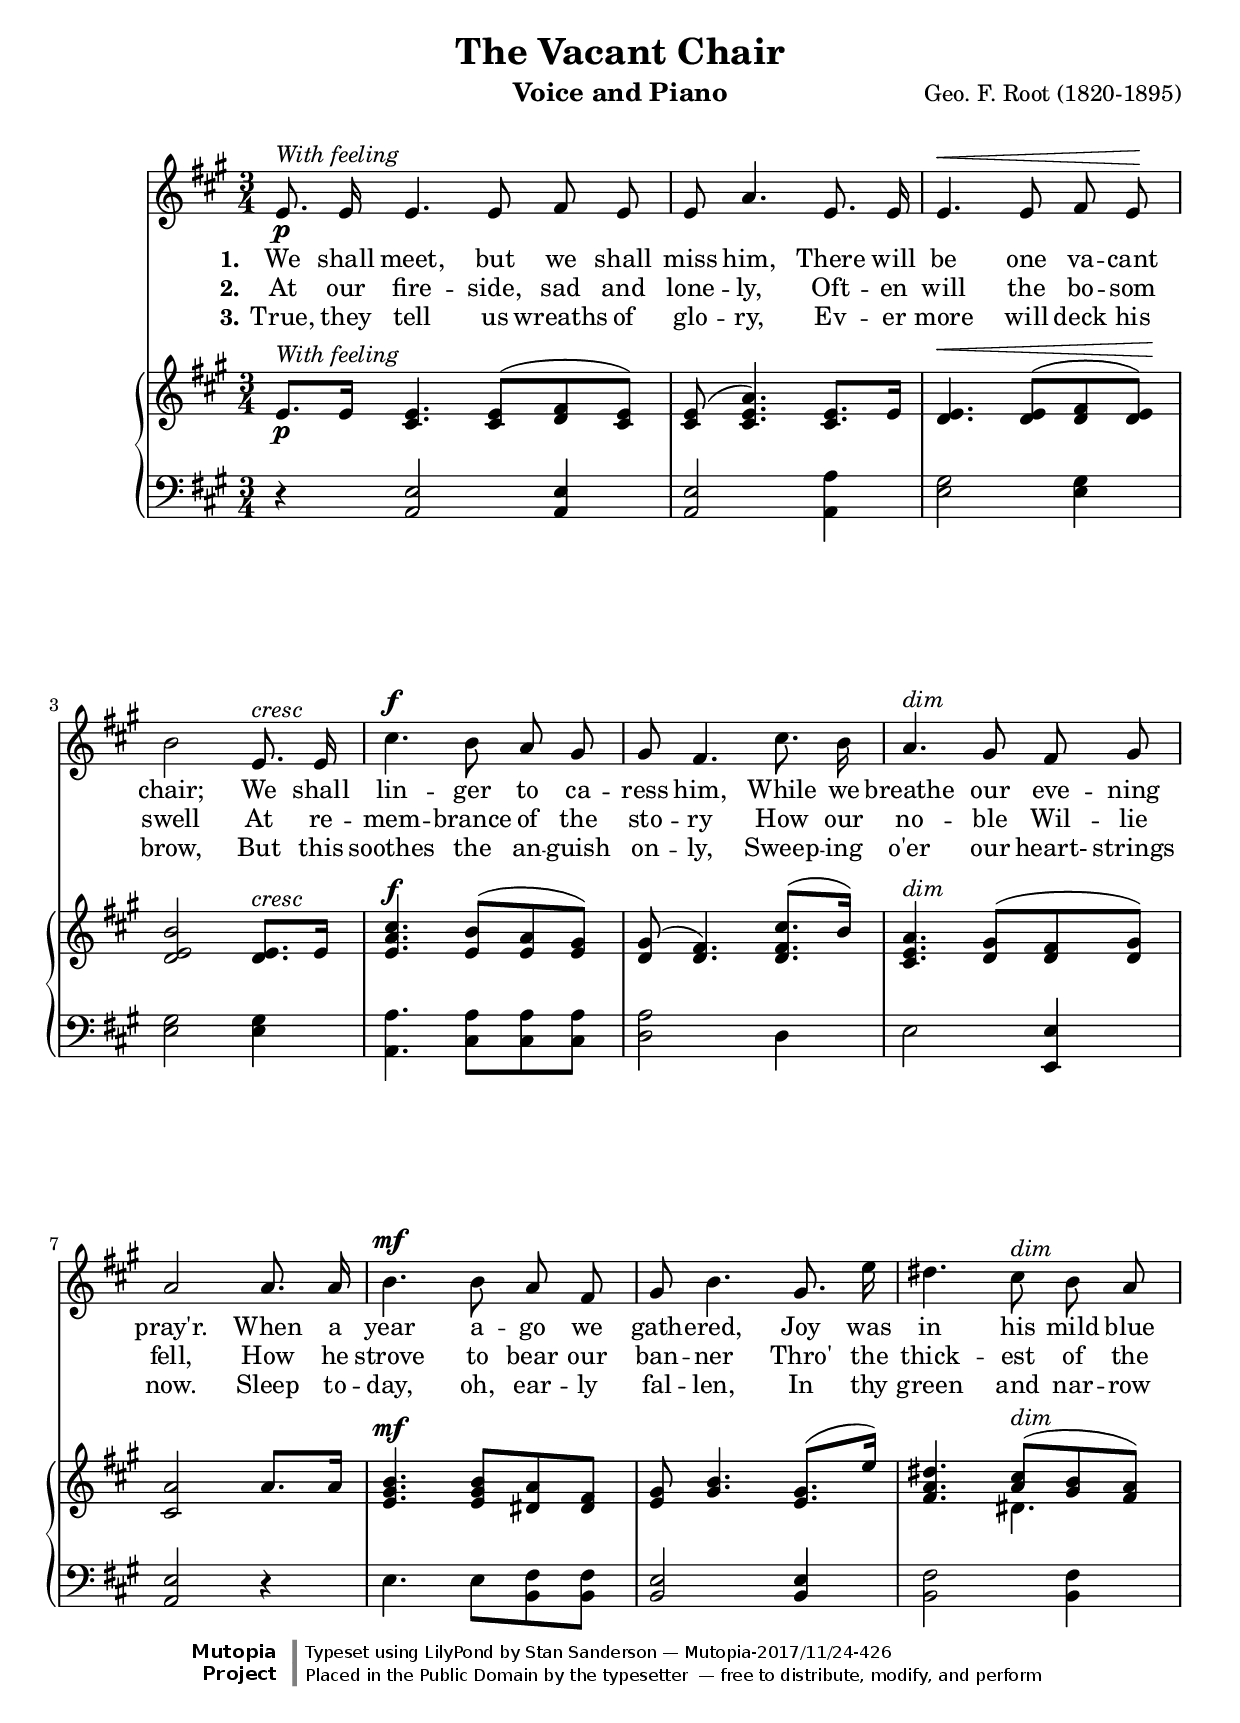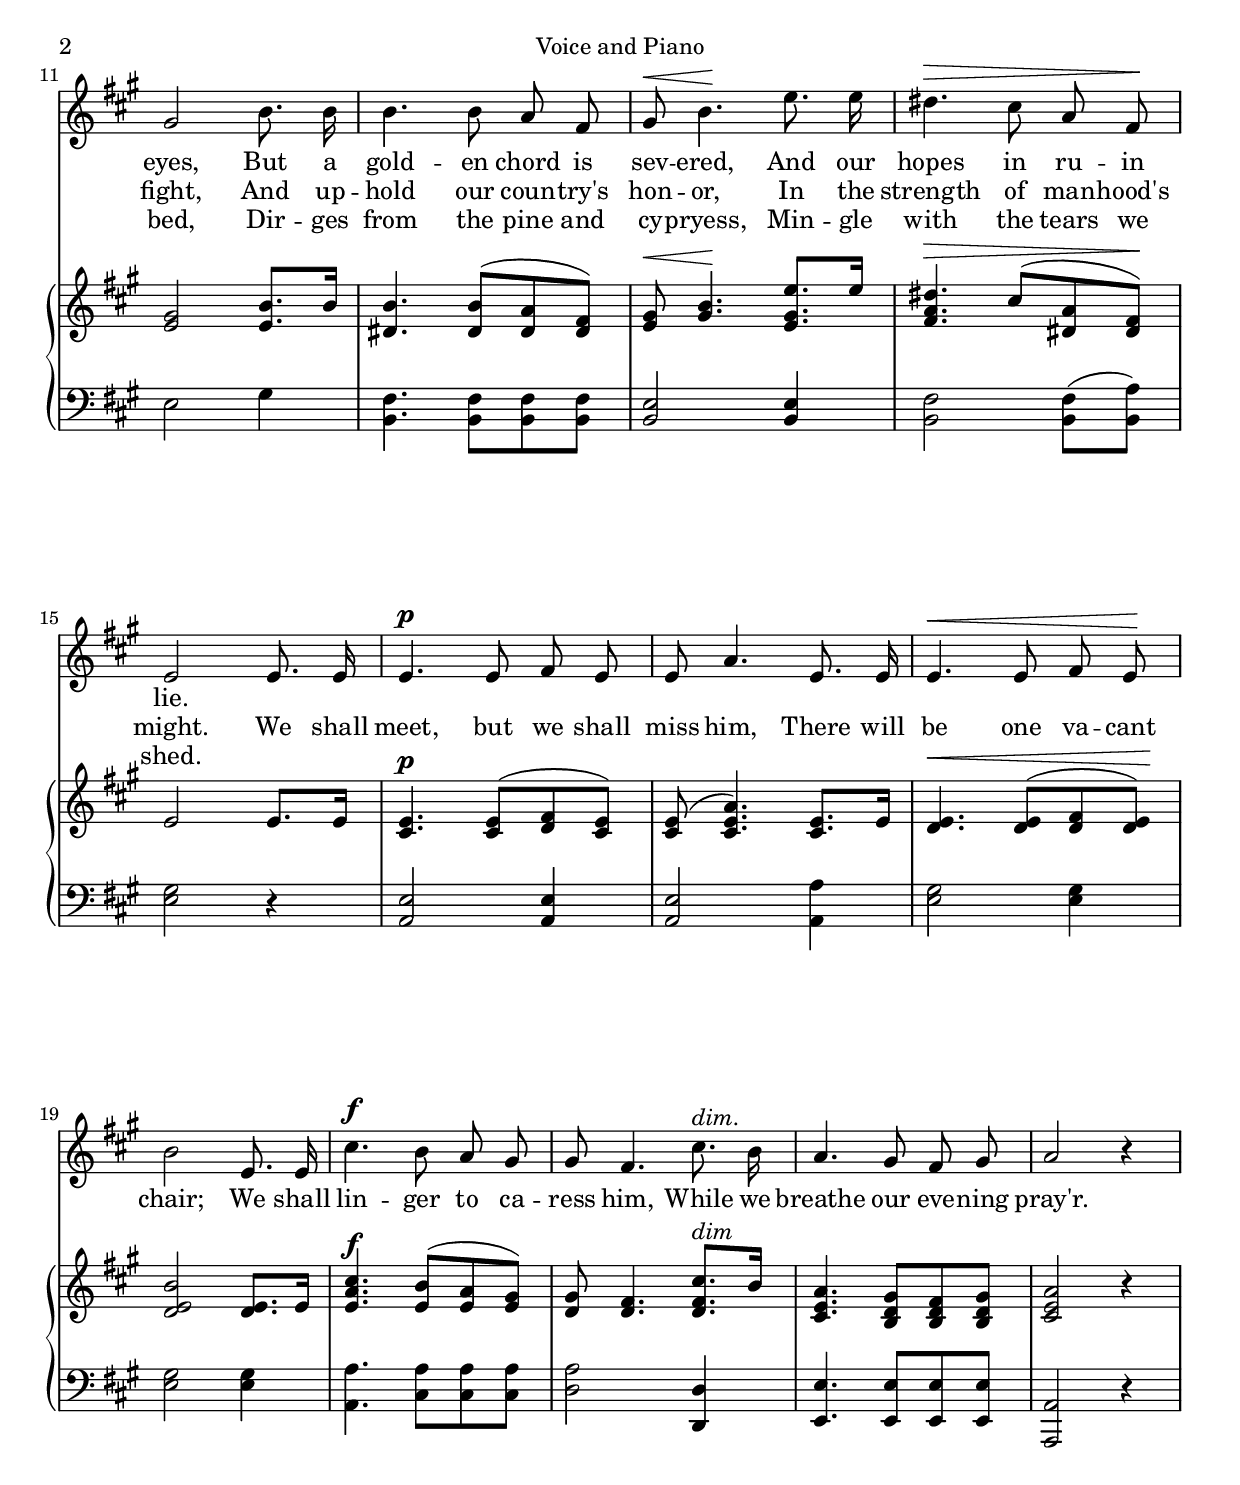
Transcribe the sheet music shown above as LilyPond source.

\include "english.ly"
\version "2.18.2"
%#(set-global-staff-size 17)

\header {
  title = "The Vacant Chair"
  composer = "Geo. F. Root (1820-1895)"
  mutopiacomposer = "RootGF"
  instrument = "Voice and Piano"
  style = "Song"
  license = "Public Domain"
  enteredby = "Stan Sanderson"
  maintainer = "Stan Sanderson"
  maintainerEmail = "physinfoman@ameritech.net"
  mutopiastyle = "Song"
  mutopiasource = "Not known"

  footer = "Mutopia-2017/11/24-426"
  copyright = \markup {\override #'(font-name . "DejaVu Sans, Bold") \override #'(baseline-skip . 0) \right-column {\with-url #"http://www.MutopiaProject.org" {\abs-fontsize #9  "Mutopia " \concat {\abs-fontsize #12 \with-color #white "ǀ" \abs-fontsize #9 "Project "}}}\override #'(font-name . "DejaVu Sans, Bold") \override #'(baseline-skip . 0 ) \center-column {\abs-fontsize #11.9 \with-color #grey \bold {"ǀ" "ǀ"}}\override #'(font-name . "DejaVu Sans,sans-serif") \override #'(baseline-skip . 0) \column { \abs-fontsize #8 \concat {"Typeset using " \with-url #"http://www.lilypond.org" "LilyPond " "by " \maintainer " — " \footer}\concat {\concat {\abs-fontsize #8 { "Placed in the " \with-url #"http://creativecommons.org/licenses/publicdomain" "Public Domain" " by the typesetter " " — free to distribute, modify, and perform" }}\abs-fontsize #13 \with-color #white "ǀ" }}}
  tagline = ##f
}

\paper {
  % add space between composer/opus markup and first staff
  markup-system-spacing #'padding = #4
  % add a little space between composer and opus
  markup-markup-spacing #'padding = #1.2
  top-margin = 8\mm
  bottom-margin = 8\mm
}

melody =  \relative c'' {
	\key a\major \time 3/4 \partial 1
  e,8.\p^\markup { \italic "With feeling" } e16 e4. e8 fs e  e a4. e8. e16 |
  e4.^\< e8 fs e\! | b'2 e,8.^\markup { \italic cresc } e16 | cs'4.^\f b8 a gs |
  gs fs4. cs'8. b16 | a4.^\markup { \italic dim } gs8 fs gs | a2 a8. a16 |
  b4.^\mf b8 a fs | gs b4. gs8. e'16 | ds4. cs8^\markup { \italic dim } b a |
  gs2 b8. b16 | b4. b8 a fs | gs^\< b4.\! e8. e16 |
  ds4.^\> cs8 a fs\! | e2 e8. e16 |
  e4.^\p e8 fs e | e a4. e8. e16 |
  e4.^\< e8 fs e\! | b'2 e,8. e16 | cs'4.^\f b8 a gs |
  gs fs4. cs'8.^\markup { \italic dim. } b16 | a4. gs8 fs gs | a2 r4 |
}

textA = \lyricmode {
  We shall meet, but we shall miss him, There will be one va -- cant chair;
  We shall lin -- ger to ca -- ress him, While we breathe our eve -- ning pray'r.
  When a year a -- go we gath -- ered, Joy was in his mild blue eyes, But a gold -- en
  chord is sev -- ered, And our hopes in ru -- in lie.
}

textB = \lyricmode {
	At our fire -- side, sad and lone -- ly, Oft -- en will the bo -- som
	swell At re -- mem -- brance of the sto -- ry How our no -- ble Wil -- lie
	fell, How he strove to bear our ban -- ner Thro' the thick -- est of the
	fight, And up -- hold our coun -- try's hon -- or, In the strength
	of man -- hood's might. We shall meet, but we shall miss him,
	There will be one va -- cant chair; We shall lin -- ger to ca -- ress him,
	While we breathe our eve -- ning pray'r.
}

textC = \lyricmode {
	True, they tell us wreaths of glo -- ry, Ev -- er more will deck his brow,
	But this soothes the an -- guish on -- ly, Sweep -- ing o'er our heart-
	strings now. Sleep to -- day, oh, ear -- ly fal -- len, In thy green and
	nar -- row bed, Dir -- ges from the pine and cy -- pryess, Min -- gle with
	the tears we shed.
}

upper = \relative c'' {
	\key a\major \time 3/4 \partial 1
  e,8.\p^\markup { \italic "With feeling" } e16  <e cs>4. \slurUp <e cs>8[( <fs d> <e cs>])
   <e cs>8( <a e cs>4.) <e cs>8. e16 |
	<e d>4.^\< <e d>8[( <fs d> <e d>])\! <d e b'>2 <d e>8.^\markup { \italic cresc } e16
	<e a cs>4.^\f <e b'>8[( <e a> <e gs>]) | <d gs>( <d fs>4.) <d fs cs'>8.( b'16) |
	<cs, e a>4.^\markup { \italic dim } <d gs>8[( <d fs> <d gs>]) | <cs a'>2 a'8. a16 |
	<e gs b>4.^\mf <e gs b>8[ <ds a'> <ds fs>] | <e gs> <gs b>4. <e gs>8.( e'16) |
	<fs, a ds>4. << { \slurUp <a cs>8[(^\markup { \italic dim } <gs b> <fs a>]) } \\ { ds4. } >> | <e gs>2 <e b'>8. b'16 |
	<ds, b'>4. <ds b'>8[( <ds a'> <ds fs>]) | <e gs>8^\< <gs b>4.\! \stemUp <e gs e'>8. e'16 |
	<ds a fs>4.^\> cs8[( <a ds,> <fs ds>])\! | e2 e8. e16 |
	<e cs>4.^\p \slurUp <e cs>8[( <fs d> <e cs>]) | <e cs>8( <a e cs>4.) <e cs>8. e16 |
	<e d>4.^\< <e d>8[( <fs d> <e d>])\! <d e b'>2 <d e>8. e16
	<e a cs>4.^\f <e b'>8[( <e a> <e gs>]) | <d gs> <d fs>4. <d fs cs'>8.^\markup { \italic dim } b'16 |
	<cs, e a>4. <b d gs>8[ <b d fs> <b d gs>] | <cs e a>2 r4 |

}

lower = \relative c {
	\key a\major \time 3/4 \partial 1
  r4  <a e'>2 <a e'>4 | <a e'>2 <a a'>4 | <e' gs>2 <e gs>4
  <e gs>2 <e gs>4 | <a, a'>4. <cs a'>8 <cs a'> <cs a'> | <d a'>2 d4 |
  e2 <e e,>4 | <e a,>2 r4 | e4. e8[ <fs b,> <fs b,>] | <e b>2 <e b>4 |
  <fs b,>2 <fs b,>4 | e2 gs4 | <fs b,>4. <fs b,>8 <fs b,> <fs b,> |
  <e b>2 <e b>4 | <fs b,>2 <fs b,>8( <a b,>) | <gs e>2 r4 |
  <a, e'>2 <a e'>4 | <a e'>2 <a a'>4 | <e' gs>2 <e gs>4
  <e gs>2 <e gs>4 | <a, a'>4. <cs a'>8 <cs a'> <cs a'> | <d a'>2 <d d,>4 |
  <e e,>4. <e e,>8 <e e,> <e e,> | <a, a,>2 r4
}

\score {
  <<
      \context Voice = "mel" {
	  \autoBeamOff
	  \melody
      }

		\lyricsto mel  \new Lyrics  { \set stanza = "1." \textA }
		\lyricsto mel  \new Lyrics  { \set stanza = "2." \textB }
		\lyricsto mel  \new Lyrics  { \set stanza = "3." \textC }

      \context PianoStaff <<
	  \context Staff = "upper" \upper
	  \context Staff = "lower" <<
	      \clef bass
	      \lower
	  >>
      >>
  >>
  \layout {
      \context { \Staff \RemoveEmptyStaves }
  }
  \midi { }
}
